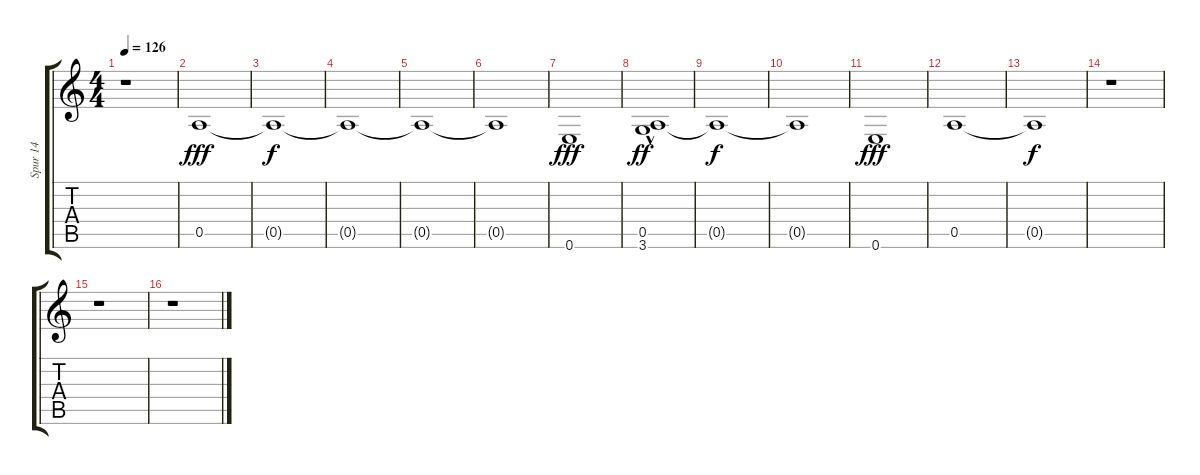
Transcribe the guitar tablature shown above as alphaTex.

\track ("Spur 14" "Spur 14") {instrument slapbass2}
\staff {score tabs}
\tuning (E4 B3 G3 D3 A2 E2) {hide}
\ts (4 4)
\tempo 126
\clef g2
\ks c
r.1{dy fff instrument slapbass2} |
0.5.1 |
0.5{t}.1{dy f} |
0.5{t}.1 |
0.5{t}.1 |
0.5{t}.1{instrument slapbass2} |
0.6.1{dy fff} |
(0.5 3.6{hac}).1{dy ff} |
0.5{t}.1{dy f} |
0.5{t}.1 |
0.6.1{dy fff} |
0.5.1 |
0.5{t}.1{dy f} |
r.1 |
r.1 |
r.1
